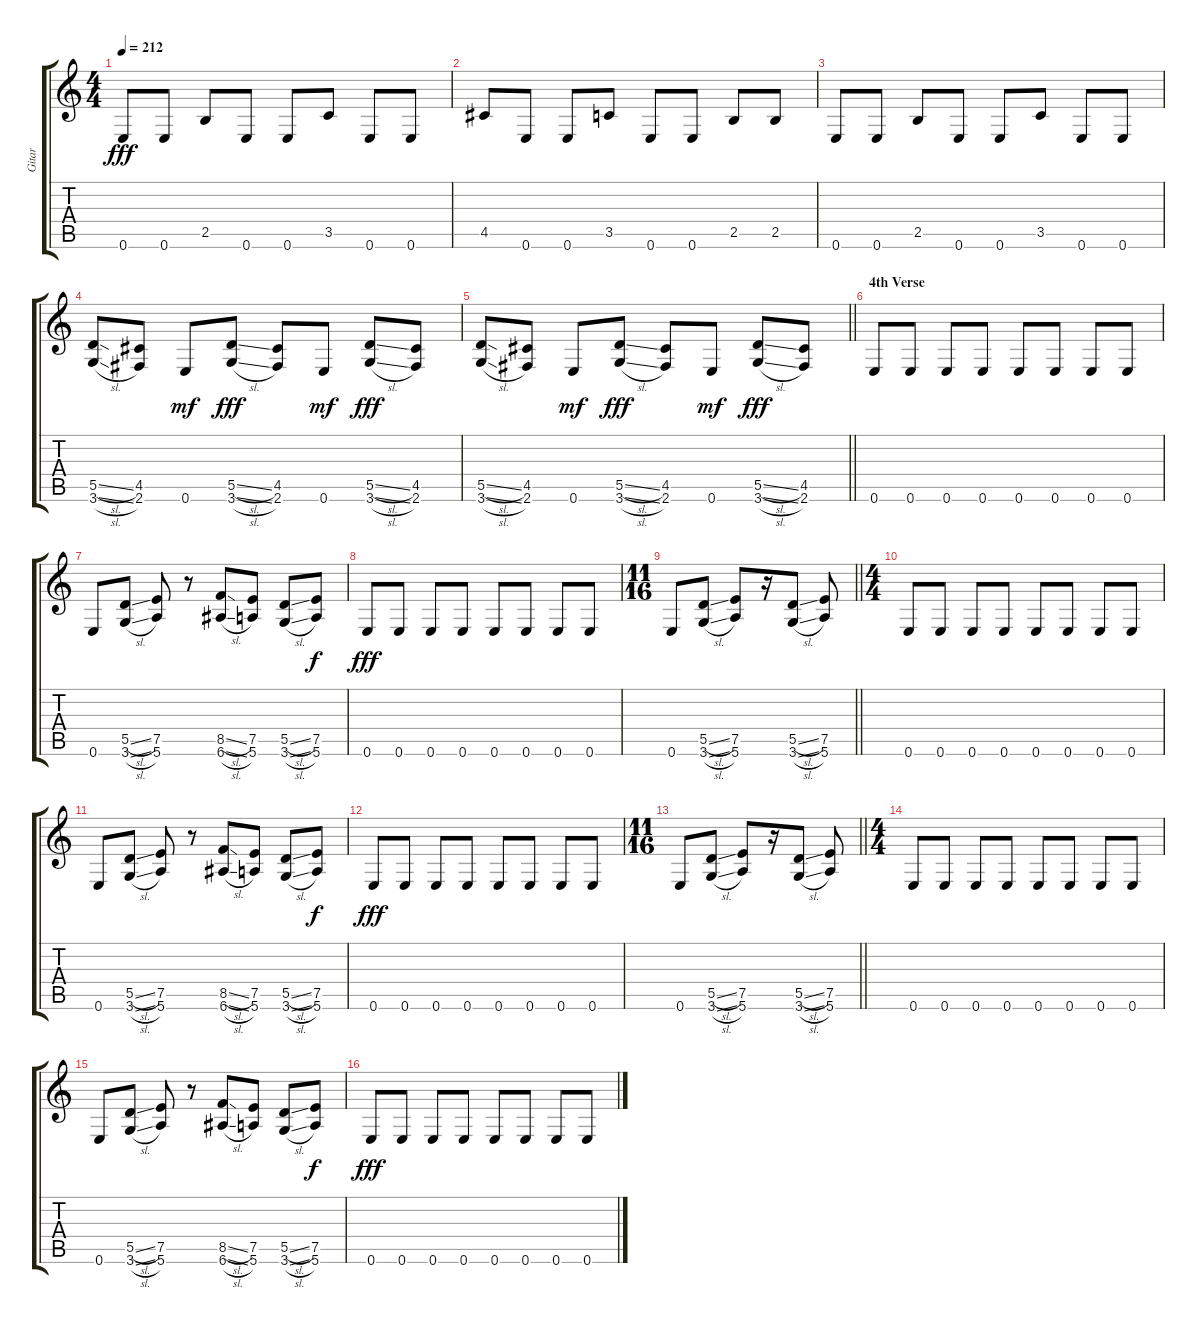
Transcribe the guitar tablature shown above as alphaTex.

\track ("Gitar" "Gitar") {instrument overdrivenguitar}
\staff {score tabs}
\tuning (E4 B3 G3 D3 A2 E2) {hide}
\ts (4 4)
\tempo 212
\clef g2
\ks c
0.6.8{dy fff} 0.6.8 2.5.8 0.6.8 0.6.8 3.5.8 0.6.8 0.6.8 |
4.5.8 0.6.8 0.6.8 3.5.8 0.6.8 0.6.8 2.5.8 2.5.8 |
0.6.8 0.6.8 2.5.8 0.6.8 0.6.8 3.5.8 0.6.8 0.6.8 |
(5.5{sl} 3.6{sl}).8 (4.5 2.6).8 0.6.8{dy mf} (5.5{sl} 3.6{sl}).8{dy fff} (4.5 2.6).8 0.6.8{dy mf} (5.5{sl} 3.6{sl}).8{dy fff} (4.5 2.6).8 |
\barLineRight lightlight
(5.5{sl} 3.6{sl}).8 (4.5 2.6).8 0.6.8{dy mf} (5.5{sl} 3.6{sl}).8{dy fff} (4.5 2.6).8 0.6.8{dy mf} (5.5{sl} 3.6{sl}).8{dy fff} (4.5 2.6).8 |
\section ("" "4th Verse")
0.6.8 0.6.8 0.6.8 0.6.8 0.6.8 0.6.8 0.6.8 0.6.8 |
0.6.8 (5.5{sl} 3.6{sl}).8 (7.5 5.6).8 r.8 (8.5{sl} 6.6{sl}).8 (7.5 5.6).8 (5.5{sl} 3.6{sl}).8 (7.5 5.6).8{dy f} |
0.6.8{dy fff} 0.6.8 0.6.8 0.6.8 0.6.8 0.6.8 0.6.8 0.6.8 |
\ts (11 16)
\barLineRight lightlight
0.6.8 (5.5{sl} 3.6{sl}).8 (7.5 5.6).8 r.16 (5.5{sl} 3.6{sl}).8 (7.5 5.6).8 |
\ts (4 4)
0.6.8 0.6.8 0.6.8 0.6.8 0.6.8 0.6.8 0.6.8 0.6.8 |
0.6.8 (5.5{sl} 3.6{sl}).8 (7.5 5.6).8 r.8 (8.5{sl} 6.6{sl}).8 (7.5 5.6).8 (5.5{sl} 3.6{sl}).8 (7.5 5.6).8{dy f} |
0.6.8{dy fff} 0.6.8 0.6.8 0.6.8 0.6.8 0.6.8 0.6.8 0.6.8 |
\ts (11 16)
\barLineRight lightlight
0.6.8 (5.5{sl} 3.6{sl}).8 (7.5 5.6).8 r.16 (5.5{sl} 3.6{sl}).8 (7.5 5.6).8 |
\ts (4 4)
0.6.8 0.6.8 0.6.8 0.6.8 0.6.8 0.6.8 0.6.8 0.6.8 |
0.6.8 (5.5{sl} 3.6{sl}).8 (7.5 5.6).8 r.8 (8.5{sl} 6.6{sl}).8 (7.5 5.6).8 (5.5{sl} 3.6{sl}).8 (7.5 5.6).8{dy f} |
0.6.8{dy fff} 0.6.8 0.6.8 0.6.8 0.6.8 0.6.8 0.6.8 0.6.8
